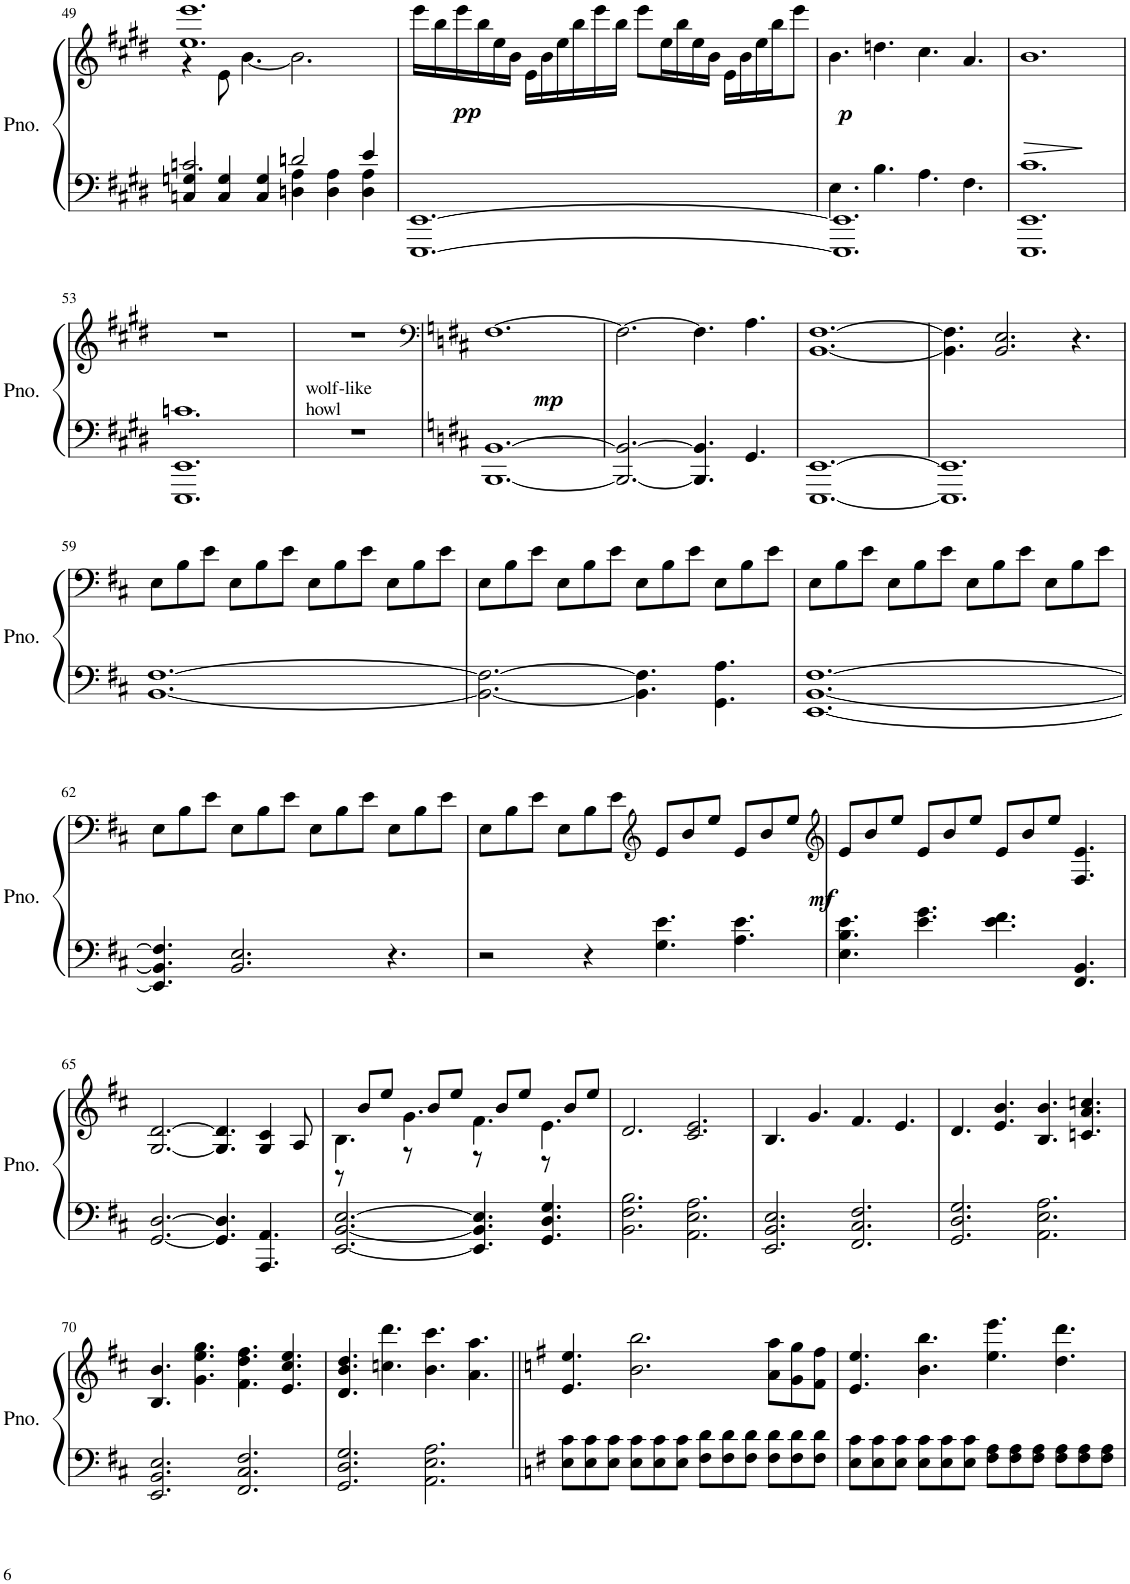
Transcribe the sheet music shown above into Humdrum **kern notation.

**kern	**kern	**dynam
*part1	*part1	*part1
*staff2	*staff1	*staff1/2
*I"Piano	*	*
*I'Pno.	*	*
!!LO:PB:g=z
*clefF4	*clefG2	*
*k[f#c#g#d#]	*k[f#c#g#d#]	*
*M12/8	*M12/8	*
=49	=49	=49
*^	*^	*
4Cn/ 4Gn/	2.cn/	1.ee 1.eee	4r	.
4C/ 4G/	.	.	8e\	.
.	.	.	[4.b\	.
4C/ 4G/	.	.	.	.
4Dn\ 4A\	2dn/	.	2.b\]	.
4D\ 4A\	.	.	.	.
4D\ 4A\	4e/	.	.	.
*v	*v	*	*	*
*	*v	*v	*
=50	=50	=50
[1.EEE [1.EE	16eee\LL	.
!	!	!LO:DY:b
.	16bb\	pp
.	16eee\	.
.	16bb\	.
.	16ee\	.
.	16b\JJ	.
.	16e\LL	.
.	16b\	.
.	16ee\	.
.	16bb\	.
.	16eee\	.
.	16bb\JJ	.
.	8eee\L	.
.	16ee\L	.
.	16bb\	.
.	16ee\	.
.	16b\JJ	.
.	16e\LL	.
.	16b\	.
.	16ee\	.
.	16bb\J	.
.	8eee\J	.
=51	=51	=51
*^	*	*
!	!	!	!LO:DY:b
1.EEE] 1.EE]	4.E\	4.b\	p
.	4.B\	4.ddn\	.
.	4.A\	4.cc#\	.
.	4.F#\	4.a/	.
=52	=52	=52	=52
!	!	!	!LO:HP:b
1.EEE 1.EE	1.c#	1.b	>
*v	*v	*	*
.	.	]
!!LO:LB:g=z
=53	=53	=53
*^	*	*
1.EEE 1.EE	1.cn	1.r	.
=54	=54	=54	=54
!LO:TX:a:t=wolf-like	!	!	!
!LO:TX:a:t=howl	!	!	!
*v	*v	*	*
1.r	1.r	.
=55	=55	=55
*	*clefF4	*
*k[f#c#]	*k[f#c#]	*
!	!	!LO:DY:b
[1.BBB [1.BB	[1.F#	mp
=56	=56	=56
2.BBB/_ 2.BB/_	2.F#\_	.
4.BBB/] 4.BB/]	4.F#\]	.
4.GG/	4.A\	.
=57	=57	=57
[1.EEE [1.EE	[1.BB [1.F#	.
=58	=58	=58
1.EEE] 1.EE]	4.BB\] 4.F#\]	.
.	2.BB/ 2.E/	.
.	4.r	.
!!LO:LB:g=z
=59	=59	=59
[1.BB [1.F#	8E\L	.
.	8B\	.
.	8e\J	.
.	8E\L	.
.	8B\	.
.	8e\J	.
.	8E\L	.
.	8B\	.
.	8e\J	.
.	8E\L	.
.	8B\	.
.	8e\J	.
=60	=60	=60
2.BB\_ 2.F#\_	8E\L	.
.	8B\	.
.	8e\J	.
.	8E\L	.
.	8B\	.
.	8e\J	.
4.BB\] 4.F#\]	8E\L	.
.	8B\	.
.	8e\J	.
4.GG\ 4.A\	8E\L	.
.	8B\	.
.	8e\J	.
=61	=61	=61
[1.EE [1.BB [1.F#	8E\L	.
.	8B\	.
.	8e\J	.
.	8E\L	.
.	8B\	.
.	8e\J	.
.	8E\L	.
.	8B\	.
.	8e\J	.
.	8E\L	.
.	8B\	.
.	8e\J	.
!!LO:LB:g=z
=62	=62	=62
4.EE/] 4.BB/] 4.F#/]	8E\L	.
.	8B\	.
.	8e\J	.
2.BB/ 2.E/	8E\L	.
.	8B\	.
.	8e\J	.
.	8E\L	.
.	8B\	.
.	8e\J	.
4.r	8E\L	.
.	8B\	.
.	8e\J	.
=63	=63	=63
2r	8E\L	.
.	8B\	.
.	8e\J	.
.	8E\L	.
4r	8B\	.
.	8e\J	.
*	*clefG2	*
4.G\ 4.e\	8e/L	.
.	8b/	.
.	8ee/J	.
4.A\ 4.e\	8e/L	.
.	8b/	.
.	8ee/J	.
=64	=64	=64
*	*clefG2	*
!	!	!LO:DY:b
4.E\ 4.B\ 4.e\	8e/L	mf
.	8b/	.
.	8ee/J	.
4.e\ 4.g\	8e/L	.
.	8b/	.
.	8ee/J	.
4.e\ 4.f#\	8e/L	.
.	8b/	.
.	8ee/J	.
4.FF#/ 4.BB/	4.F#/ 4.e/	.
!!LO:LB:g=z
=65	=65	=65
[2.GG/ [2.D/	[2.G/ [2.d/	.
4.GG/] 4.D/]	4.G/] 4.d/]	.
4.AAA/ 4.AA/	4G/ 4c#/	.
.	8A/	.
=66	=66	=66
*	*^	*
[2.EE/ [2.BB/ [2.E/	4.B\	8r	.
.	.	8b/L	.
.	.	8ee/J	.
.	4.g\	8r	.
.	.	8b/L	.
.	.	8ee/J	.
4.EE/] 4.BB/] 4.E/]	4.f#\	8r	.
.	.	8b/L	.
.	.	8ee/J	.
4.GG/ 4.D/ 4.G/	4.e\	8r	.
.	.	8b/L	.
.	.	8ee/J	.
*	*v	*v	*
=67	=67	=67
2.BB\ 2.F#\ 2.B\	2.d/	.
2.AA\ 2.E\ 2.A\	2.c#/ 2.e/	.
=68	=68	=68
2.EE/ 2.BB/ 2.E/	4.B/	.
.	4.g/	.
2.FF#/ 2.C#/ 2.F#/	4.f#/	.
.	4.e/	.
=69	=69	=69
2.GG/ 2.D/ 2.G/	4.d/	.
.	4.e/ 4.b/	.
2.AA\ 2.E\ 2.A\	4.B/ 4.b/	.
.	4.cn/ 4.a/ 4.ccn/	.
!!LO:LB:g=z
=70	=70	=70
2.EE/ 2.BB/ 2.E/	4.B/ 4.b/	.
.	4.g\ 4.ee\ 4.gg\	.
2.FF#/ 2.C#/ 2.F#/	4.f#\ 4.dd\ 4.ff#\	.
.	4.e/ 4.cc#/ 4.ee/	.
=71	=71	=71
2.GG/ 2.D/ 2.G/	4.d/ 4.b/ 4.dd/	.
.	4.ccn\ 4.ddd\	.
2.AA\ 2.E\ 2.A\	4.b\ 4.ccc#\	.
.	4.a\ 4.aa\	.
=72||	=72||	=72||
*k[f#]	*k[f#]	*
8E\ 8c\L	4.e/ 4.ee/	.
8E\ 8c\	.	.
8E\ 8c\J	.	.
8E\ 8c\L	2.b\ 2.bb\	.
8E\ 8c\	.	.
8E\ 8c\J	.	.
8F#\ 8d\L	.	.
8F#\ 8d\	.	.
8F#\ 8d\J	.	.
8F#\ 8d\L	8a\ 8aa\L	.
8F#\ 8d\	8g\ 8gg\	.
8F#\ 8d\J	8f#\ 8ff#\J	.
=73	=73	=73
8E\ 8c\L	4.e/ 4.ee/	.
8E\ 8c\	.	.
8E\ 8c\J	.	.
8E\ 8c\L	4.b\ 4.bb\	.
8E\ 8c\	.	.
8E\ 8c\J	.	.
8F#\ 8A\L	4.ee\ 4.eee\	.
8F#\ 8A\	.	.
8F#\ 8A\J	.	.
8F#\ 8A\L	4.dd\ 4.ddd\	.
8F#\ 8A\	.	.
8F#\ 8A\J	.	.
=	=	=
*-	*-	*-
